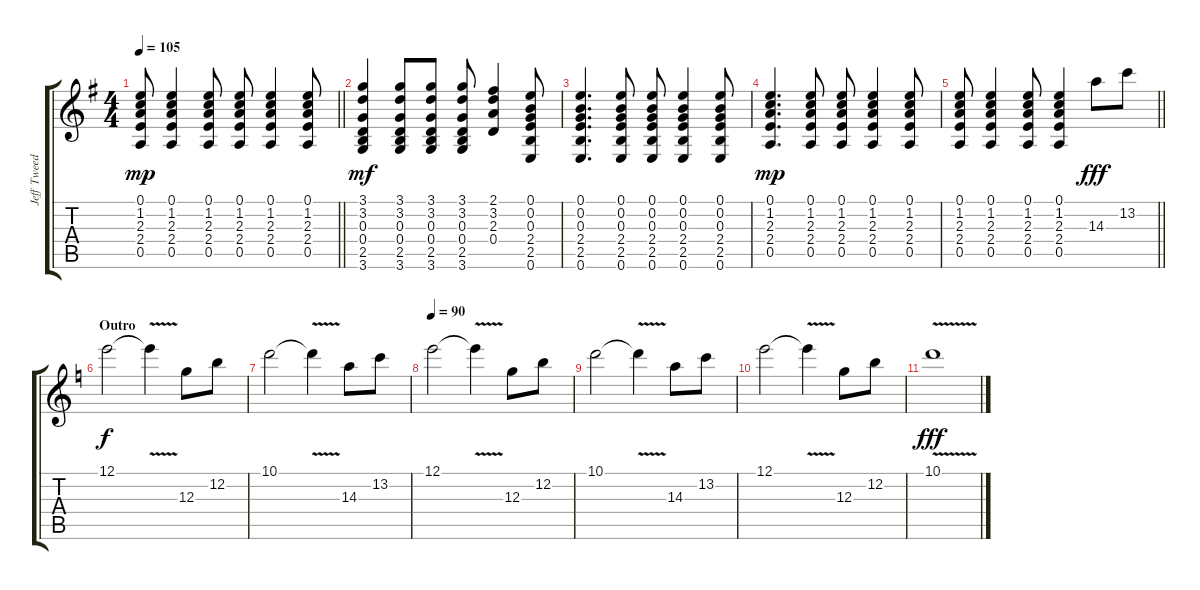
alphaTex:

\track ("Jeff Tweedy" "Jeff Tweed") {mute instrument acousticguitarnylon}
\staff {score tabs}
\tuning (E4 B3 G3 D3 A2 E2) {hide}
\ts (4 4)
\tempo 105
\clef g2
\barLineRight lightlight
\ks g
(0.1 1.2 2.3 2.4 0.5).8{dy mp} (0.1 1.2 2.3 2.4 0.5).4 (0.1 1.2 2.3 2.4 0.5).8 (0.1 1.2 2.3 2.4 0.5).8 (0.1 1.2 2.3 2.4 0.5).4 (0.1 1.2 2.3 2.4 0.5).8 |
(3.1 3.2 0.3 0.4 2.5 3.6).4{dy mf} (3.1 3.2 0.3 0.4 2.5 3.6).8 (3.1 3.2 0.3 0.4 2.5 3.6).8 (3.1 3.2 0.3 0.4 2.5 3.6).8 (2.1 3.2 2.3 0.4).4 (0.1 0.2 0.3 2.4 2.5 0.6).8 |
(0.1 0.2 0.3 2.4 2.5 0.6).4{d} (0.1 0.2 0.3 2.4 2.5 0.6).8 (0.1 0.2 0.3 2.4 2.5 0.6).8 (0.1 0.2 0.3 2.4 2.5 0.6).4 (0.1 0.2 0.3 2.4 2.5 0.6).8 |
(0.1 1.2 2.3 2.4 0.5).4{d dy mp} (0.1 1.2 2.3 2.4 0.5).8 (0.1 1.2 2.3 2.4 0.5).8 (0.1 1.2 2.3 2.4 0.5).4 (0.1 1.2 2.3 2.4 0.5).8 |
\barLineRight lightlight
(0.1 1.2 2.3 2.4 0.5).8 (0.1 1.2 2.3 2.4 0.5).4 (0.1 1.2 2.3 2.4 0.5).8 (0.1 1.2 2.3 2.4 0.5).4 14.3.8{dy fff} 13.2.8 |
\section ("" "Outro")
\ks c
12.1.2{dy f} 12.1{v t}.4 12.3.8 12.2.8 |
10.1.2 10.1{v t}.4 14.3.8 13.2.8 |
\tempo 90
12.1.2 12.1{v t}.4 12.3.8 12.2.8 |
10.1.2 10.1{v t}.4 14.3.8 13.2.8 |
12.1.2 12.1{v t}.4 12.3.8 12.2.8 |
10.1{v}.1{dy fff}
